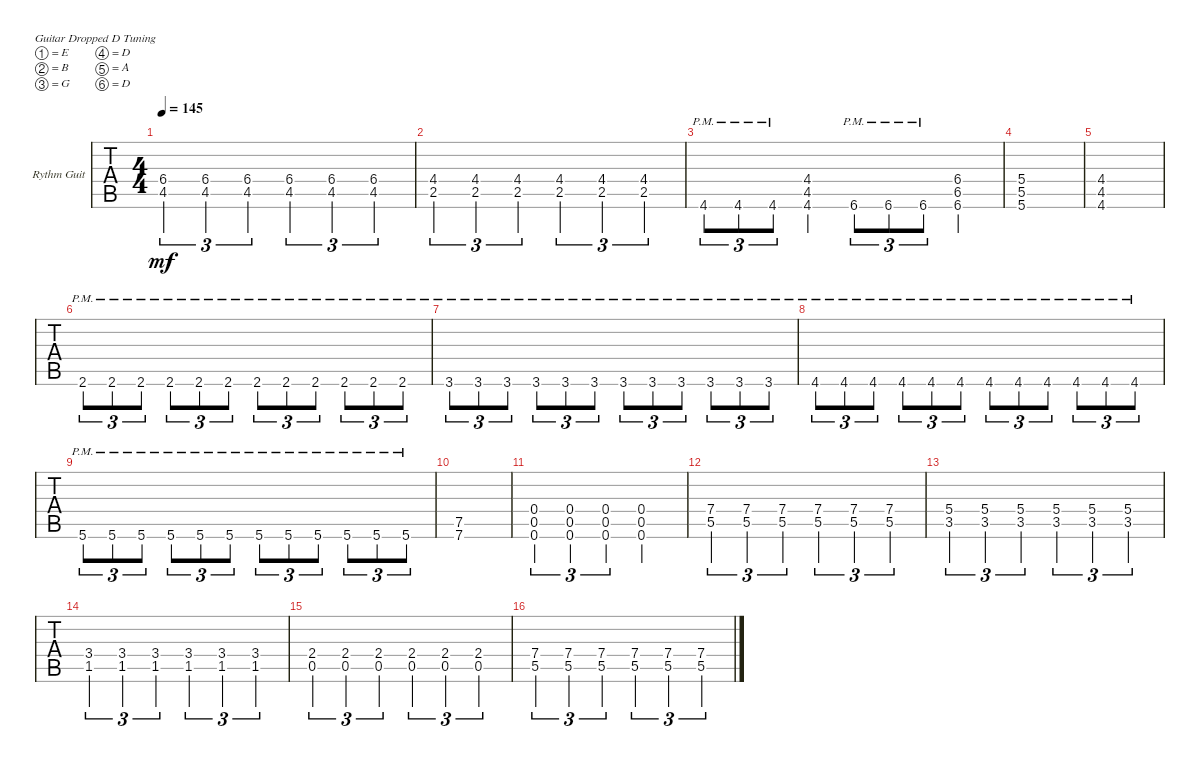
\defaultSystemsLayout 4
\bracketExtendMode groupsimilarinstruments
\firstSystemTrackNameOrientation horizontal
\otherSystemsTrackNameOrientation horizontal
\track ("Rythm Guitar" "Rythm Guit") {instrument distortionguitar}
\staff {tabs}
\tuning (E4 B3 G3 D3 A2 D2)
\ts (4 4)
\tempo 145
\clef g2
\scale
0.333333
\ks c
(4.5 6.4).4{tu (3 2) dy mf} (4.5 6.4).4{tu (3 2)} (4.5 6.4).4{tu (3 2)} (4.5 6.4).4{tu (3 2)} (4.5 6.4).4{tu (3 2)} (4.5 6.4).4{tu (3 2)} |
\scale
0.333333 (2.5 4.4).4{tu (3 2)} (2.5 4.4).4{tu (3 2)} (2.5 4.4).4{tu (3 2)} (2.5 4.4).4{tu (3 2)} (2.5 4.4).4{tu (3 2)} (2.5 4.4).4{tu (3 2)} |
\scale
0.333333 4.6{pm}.8{tu (3 2)} 4.6{pm}.8{tu (3 2)} 4.6{pm}.8{tu (3 2)} (4.6 4.5 4.4).4 6.6{pm}.8{tu (3 2)} 6.6{pm}.8{tu (3 2)} 6.6{pm}.8{tu (3 2)} (6.6 6.5 6.4).4 |
\scale
0.333333 (5.6 5.5 5.4).1 |
\scale
0.333333 (4.4 4.5 4.6).1 |
\scale
0.333333 2.6{pm}.8{tu (3 2)} 2.6{pm}.8{tu (3 2)} 2.6{pm}.8{tu (3 2)} 2.6{pm}.8{tu (3 2)} 2.6{pm}.8{tu (3 2)} 2.6{pm}.8{tu (3 2)} 2.6{pm}.8{tu (3 2)} 2.6{pm}.8{tu (3 2)} 2.6{pm}.8{tu (3 2)} 2.6{pm}.8{tu (3 2)} 2.6{pm}.8{tu (3 2)} 2.6{pm}.8{tu (3 2)} |
\scale
0.333333 3.6{pm}.8{tu (3 2)} 3.6{pm}.8{tu (3 2)} 3.6{pm}.8{tu (3 2)} 3.6{pm}.8{tu (3 2)} 3.6{pm}.8{tu (3 2)} 3.6{pm}.8{tu (3 2)} 3.6{pm}.8{tu (3 2)} 3.6{pm}.8{tu (3 2)} 3.6{pm}.8{tu (3 2)} 3.6{pm}.8{tu (3 2)} 3.6{pm}.8{tu (3 2)} 3.6{pm}.8{tu (3 2)} |
\scale
0.333333 4.6{pm}.8{tu (3 2)} 4.6{pm}.8{tu (3 2)} 4.6{pm}.8{tu (3 2)} 4.6{pm}.8{tu (3 2)} 4.6{pm}.8{tu (3 2)} 4.6{pm}.8{tu (3 2)} 4.6{pm}.8{tu (3 2)} 4.6{pm}.8{tu (3 2)} 4.6{pm}.8{tu (3 2)} 4.6{pm}.8{tu (3 2)} 4.6{pm}.8{tu (3 2)} 4.6{pm}.8{tu (3 2)} |
\scale
0.333333 5.6{pm}.8{tu (3 2)} 5.6{pm}.8{tu (3 2)} 5.6{pm}.8{tu (3 2)} 5.6{pm}.8{tu (3 2)} 5.6{pm}.8{tu (3 2)} 5.6{pm}.8{tu (3 2)} 5.6{pm}.8{tu (3 2)} 5.6{pm}.8{tu (3 2)} 5.6{pm}.8{tu (3 2)} 5.6{pm}.8{tu (3 2)} 5.6{pm}.8{tu (3 2)} 5.6{pm}.8{tu (3 2)} |
\scale
0.333333 (7.5 7.6).1 |
\scale
0.333333 (0.6 0.5 0.4).4{tu (3 2)} (0.6 0.5 0.4).4{tu (3 2)} (0.6 0.5 0.4).4{tu (3 2)} (0.6 0.4 0.5).2 |
\scale
0.333333 (5.5 7.4).4{tu (3 2)} (5.5 7.4).4{tu (3 2)} (5.5 7.4).4{tu (3 2)} (5.5 7.4).4{tu (3 2)} (5.5 7.4).4{tu (3 2)} (5.5 7.4).4{tu (3 2)} |
\scale
0.333333 (3.5 5.4).4{tu (3 2)} (3.5 5.4).4{tu (3 2)} (3.5 5.4).4{tu (3 2)} (3.5 5.4).4{tu (3 2)} (3.5 5.4).4{tu (3 2)} (3.5 5.4).4{tu (3 2)} |
\scale
0.333333 (1.5 3.4).4{tu (3 2)} (1.5 3.4).4{tu (3 2)} (1.5 3.4).4{tu (3 2)} (1.5 3.4).4{tu (3 2)} (1.5 3.4).4{tu (3 2)} (1.5 3.4).4{tu (3 2)} |
\scale
0.333333 (0.5 2.4).4{tu (3 2)} (0.5 2.4).4{tu (3 2)} (0.5 2.4).4{tu (3 2)} (0.5 2.4).4{tu (3 2)} (0.5 2.4).4{tu (3 2)} (0.5 2.4).4{tu (3 2)} |
\scale
0.333333 (5.5 7.4).4{tu (3 2)} (5.5 7.4).4{tu (3 2)} (5.5 7.4).4{tu (3 2)} (5.5 7.4).4{tu (3 2)} (5.5 7.4).4{tu (3 2)} (5.5 7.4).4{tu (3 2)}
